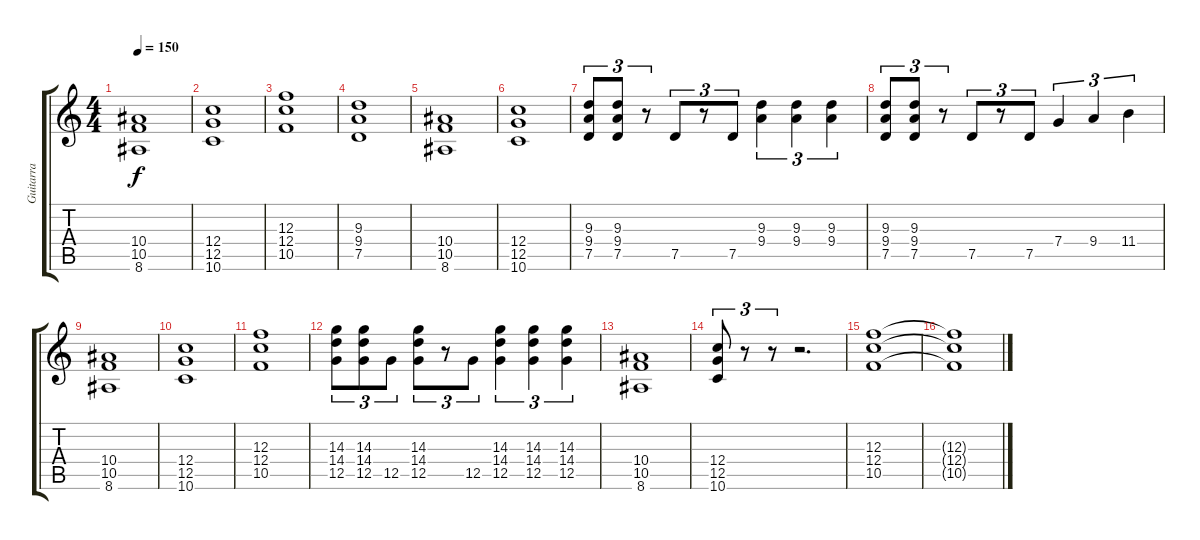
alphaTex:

\track ("Guitarra" "Guitarra") {instrument overdrivenguitar}
\staff {score tabs}
\tuning (D4 A3 F3 C3 G2 D2) {hide}
\ts (4 4)
\tempo 150
\clef g2
\ks c
(10.4 10.5 8.6).1{dy f} |
(12.4 12.5 10.6).1 |
(12.3 12.4 10.5).1 |
(9.3 9.4 7.5).1 |
(10.4 10.5 8.6).1 |
(12.4 12.5 10.6).1 |
(9.3 9.4 7.5).8{tu (3 2)} (9.3 9.4 7.5).8{tu (3 2)} r.8{tu (3 2)} 7.5.8{tu (3 2)} r.8{tu (3 2)} 7.5.8{tu (3 2)} (9.3 9.4).4{tu (3 2)} (9.3 9.4).4{tu (3 2)} (9.3 9.4).4{tu (3 2)} |
(9.3 9.4 7.5).8{tu (3 2)} (9.3 9.4 7.5).8{tu (3 2)} r.8{tu (3 2)} 7.5.8{tu (3 2)} r.8{tu (3 2)} 7.5.8{tu (3 2)} 7.4.4{tu (3 2)} 9.4.4{tu (3 2)} 11.4.4{tu (3 2)} |
(10.4 10.5 8.6).1 |
(12.4 12.5 10.6).1 |
(12.3 12.4 10.5).1 |
(14.3 14.4 12.5).8{tu (3 2)} (14.3 14.4 12.5).8{tu (3 2)} 12.5.8{tu (3 2)} (14.3 14.4 12.5).8{tu (3 2)} r.8{tu (3 2)} 12.5.8{tu (3 2)} (14.3 14.4 12.5).4{tu (3 2)} (14.3 14.4 12.5).4{tu (3 2)} (14.3 14.4 12.5).4{tu (3 2)} |
(10.4 10.5 8.6).1 |
(12.4 12.5 10.6).8{tu (3 2)} r.8{tu (3 2)} r.8{tu (3 2)} r.2{d} |
(12.3 12.4 10.5).1 |
(12.3{t} 12.4{t} 10.5{t}).1
